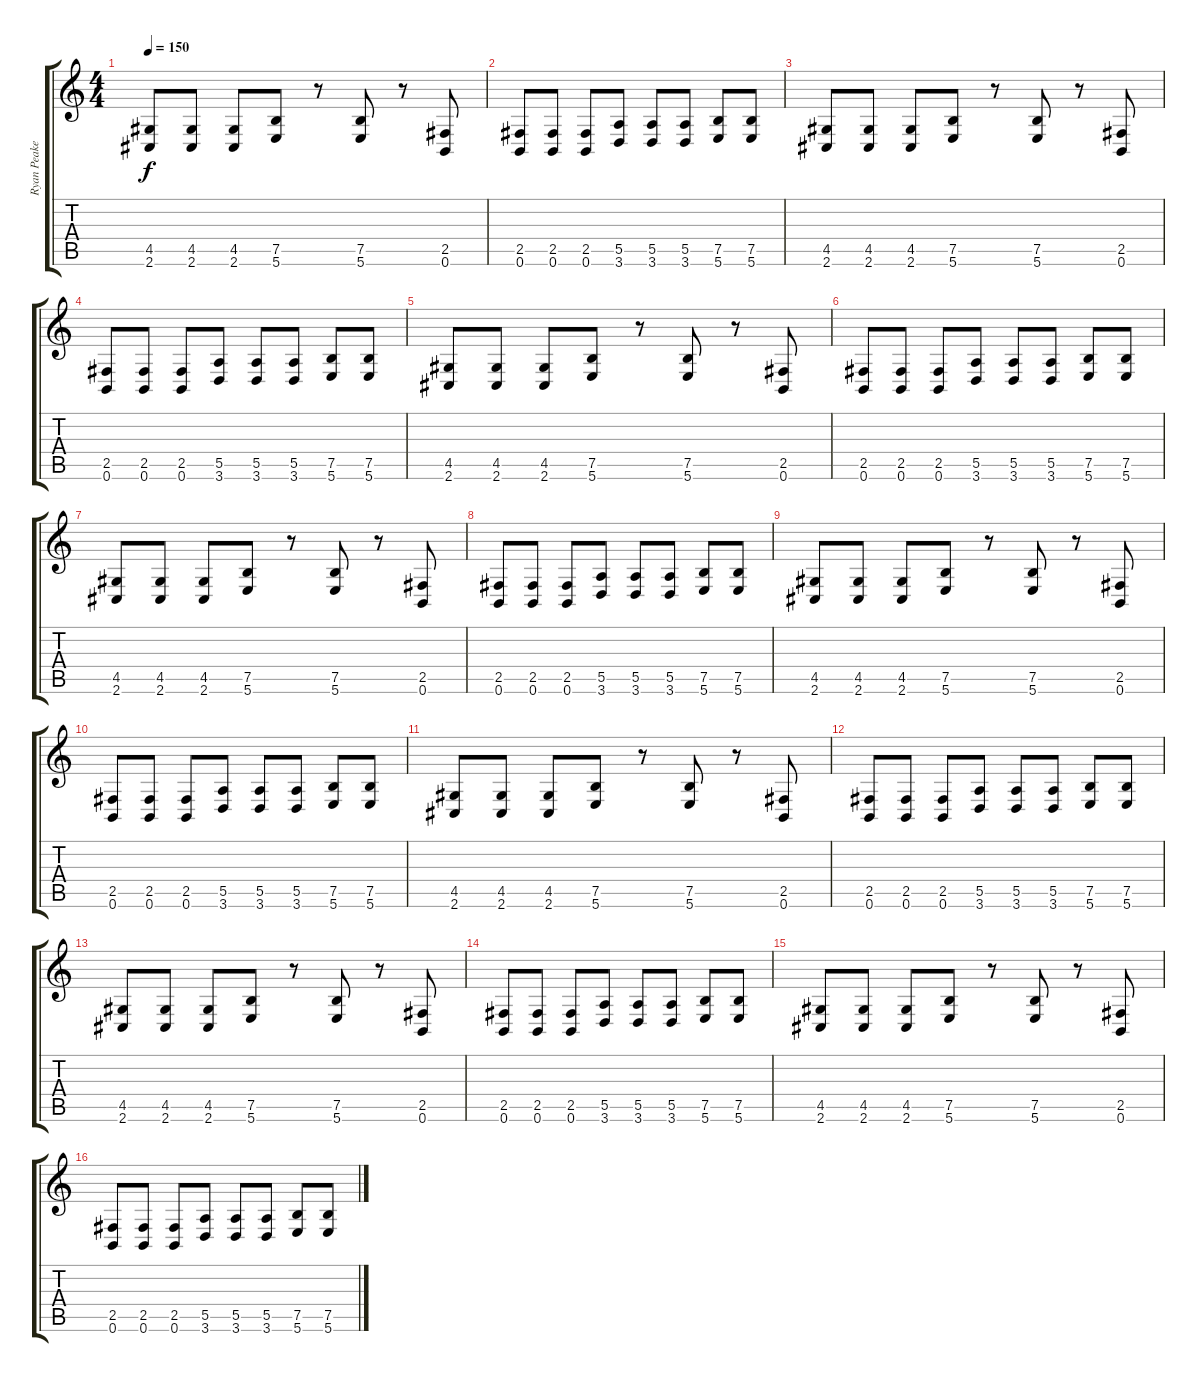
\track ("Ryan Peake" "Ryan Peake") {instrument distortionguitar}
\staff {score tabs}
\tuning (B3 Gb3 D3 A2 E2 B1) {hide}
\ts (4 4)
\tempo 150
\clef g2
\ks c
(4.5 2.6).8{dy f} (4.5 2.6).8 (4.5 2.6).8 (7.5 5.6).8 r.8 (7.5 5.6).8 r.8 (2.5 0.6).8 |
(2.5 0.6).8 (2.5 0.6).8 (2.5 0.6).8 (5.5 3.6).8 (5.5 3.6).8 (5.5 3.6).8 (7.5 5.6).8 (7.5 5.6).8 |
(4.5 2.6).8 (4.5 2.6).8 (4.5 2.6).8 (7.5 5.6).8 r.8 (7.5 5.6).8 r.8 (2.5 0.6).8 |
(2.5 0.6).8 (2.5 0.6).8 (2.5 0.6).8 (5.5 3.6).8 (5.5 3.6).8 (5.5 3.6).8 (7.5 5.6).8 (7.5 5.6).8 |
(4.5 2.6).8 (4.5 2.6).8 (4.5 2.6).8 (7.5 5.6).8 r.8 (7.5 5.6).8 r.8 (2.5 0.6).8 |
(2.5 0.6).8 (2.5 0.6).8 (2.5 0.6).8 (5.5 3.6).8 (5.5 3.6).8 (5.5 3.6).8 (7.5 5.6).8 (7.5 5.6).8 |
(4.5 2.6).8 (4.5 2.6).8 (4.5 2.6).8 (7.5 5.6).8 r.8 (7.5 5.6).8 r.8 (2.5 0.6).8 |
(2.5 0.6).8 (2.5 0.6).8 (2.5 0.6).8 (5.5 3.6).8 (5.5 3.6).8 (5.5 3.6).8 (7.5 5.6).8 (7.5 5.6).8 |
(4.5 2.6).8 (4.5 2.6).8 (4.5 2.6).8 (7.5 5.6).8 r.8 (7.5 5.6).8 r.8 (2.5 0.6).8 |
(2.5 0.6).8 (2.5 0.6).8 (2.5 0.6).8 (5.5 3.6).8 (5.5 3.6).8 (5.5 3.6).8 (7.5 5.6).8 (7.5 5.6).8 |
(4.5 2.6).8 (4.5 2.6).8 (4.5 2.6).8 (7.5 5.6).8 r.8 (7.5 5.6).8 r.8 (2.5 0.6).8 |
(2.5 0.6).8 (2.5 0.6).8 (2.5 0.6).8 (5.5 3.6).8 (5.5 3.6).8 (5.5 3.6).8 (7.5 5.6).8 (7.5 5.6).8 |
(4.5 2.6).8 (4.5 2.6).8 (4.5 2.6).8 (7.5 5.6).8 r.8 (7.5 5.6).8 r.8 (2.5 0.6).8 |
(2.5 0.6).8 (2.5 0.6).8 (2.5 0.6).8 (5.5 3.6).8 (5.5 3.6).8 (5.5 3.6).8 (7.5 5.6).8 (7.5 5.6).8 |
(4.5 2.6).8 (4.5 2.6).8 (4.5 2.6).8 (7.5 5.6).8 r.8 (7.5 5.6).8 r.8 (2.5 0.6).8 |
(2.5 0.6).8 (2.5 0.6).8 (2.5 0.6).8 (5.5 3.6).8 (5.5 3.6).8 (5.5 3.6).8 (7.5 5.6).8 (7.5 5.6).8
